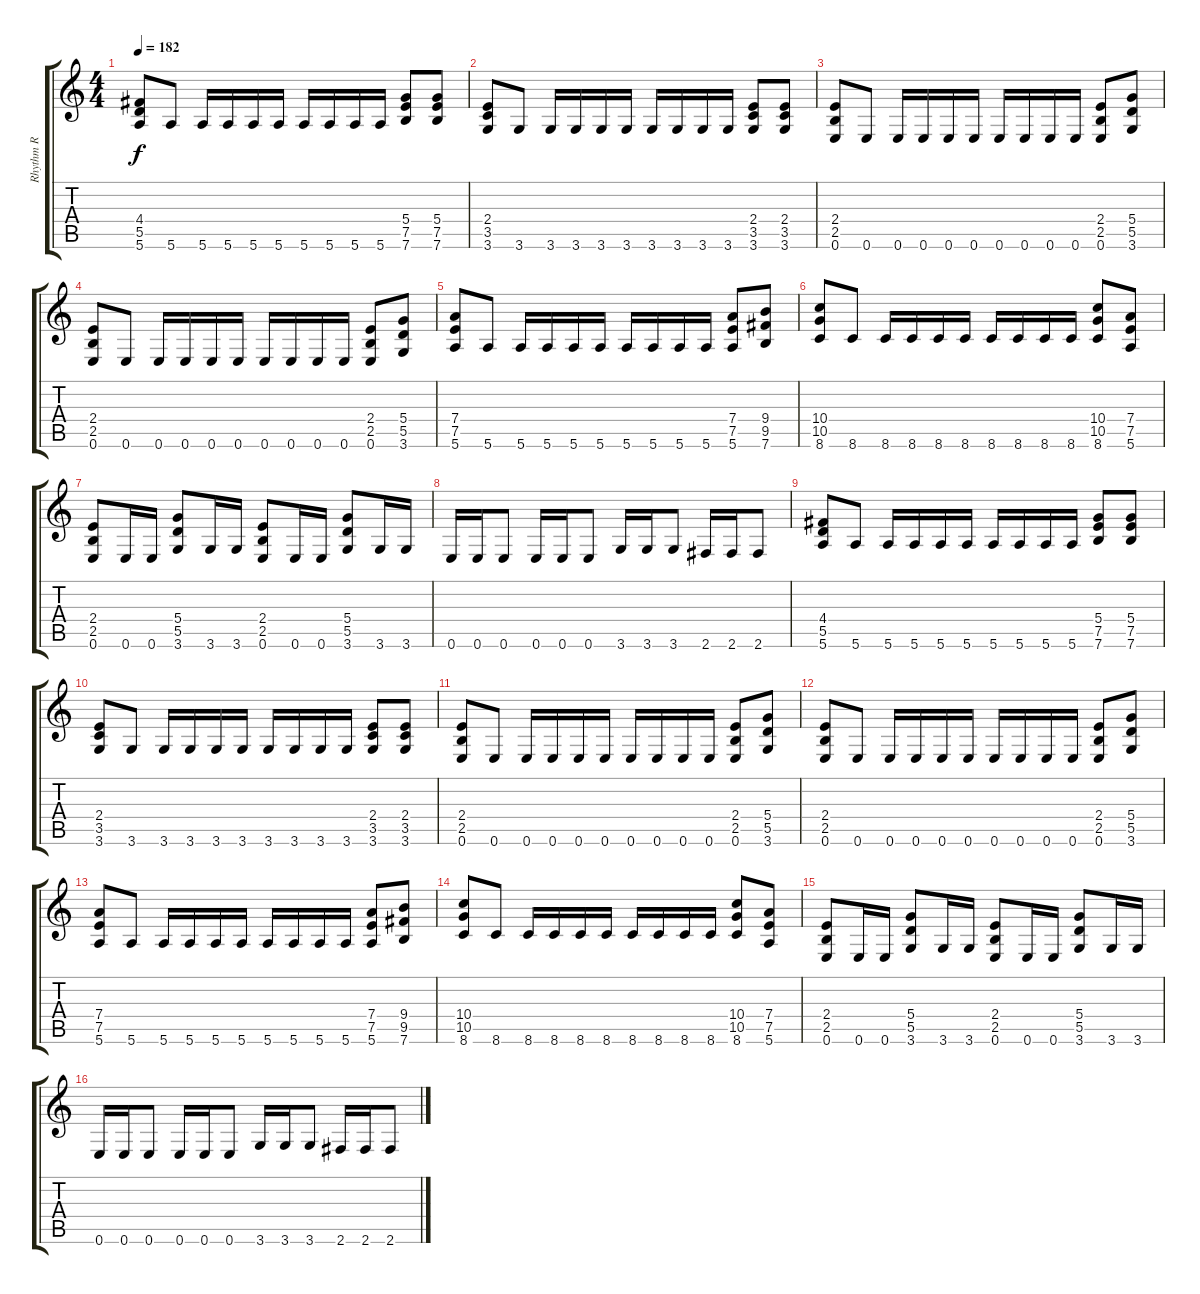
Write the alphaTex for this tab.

\track ("Rhythm R" "Rhythm R") {instrument distortionguitar}
\staff {score tabs}
\tuning (E4 B3 G3 D3 A2 E2) {hide}
\ts (4 4)
\tempo 182
\clef g2
\ks c
(4.4 5.5 5.6).8{dy f volume 16 balance 14} 5.6.8 5.6.16 5.6.16 5.6.16 5.6.16 5.6.16 5.6.16 5.6.16 5.6.16 (5.4 7.5 7.6).8 (5.4 7.5 7.6).8 |
(2.4 3.5 3.6).8 3.6.8 3.6.16 3.6.16 3.6.16 3.6.16 3.6.16 3.6.16 3.6.16 3.6.16 (2.4 3.5 3.6).8 (2.4 3.5 3.6).8 |
(2.4 2.5 0.6).8 0.6.8 0.6.16 0.6.16 0.6.16 0.6.16 0.6.16 0.6.16 0.6.16 0.6.16 (2.4 2.5 0.6).8 (5.4 5.5 3.6).8 |
(2.4 2.5 0.6).8 0.6.8 0.6.16 0.6.16 0.6.16 0.6.16 0.6.16 0.6.16 0.6.16 0.6.16 (2.4 2.5 0.6).8 (5.4 5.5 3.6).8 |
(7.4 7.5 5.6).8 5.6.8 5.6.16 5.6.16 5.6.16 5.6.16 5.6.16 5.6.16 5.6.16 5.6.16 (7.4 7.5 5.6).8 (9.4 9.5 7.6).8 |
(10.4 10.5 8.6).8 8.6.8 8.6.16 8.6.16 8.6.16 8.6.16 8.6.16 8.6.16 8.6.16 8.6.16 (10.4 10.5 8.6).8 (7.4 7.5 5.6).8 |
(2.4 2.5 0.6).8 0.6.16 0.6.16 (5.4 5.5 3.6).8 3.6.16 3.6.16 (2.4 2.5 0.6).8 0.6.16 0.6.16 (5.4 5.5 3.6).8 3.6.16 3.6.16 |
0.6.16 0.6.16 0.6.8 0.6.16 0.6.16 0.6.8 3.6.16 3.6.16 3.6.8 2.6.16 2.6.16 2.6.8 |
(4.4 5.5 5.6).8{volume 16} 5.6.8 5.6.16 5.6.16 5.6.16 5.6.16 5.6.16 5.6.16 5.6.16 5.6.16 (5.4 7.5 7.6).8 (5.4 7.5 7.6).8 |
(2.4 3.5 3.6).8 3.6.8 3.6.16 3.6.16 3.6.16 3.6.16 3.6.16 3.6.16 3.6.16 3.6.16 (2.4 3.5 3.6).8 (2.4 3.5 3.6).8 |
(2.4 2.5 0.6).8 0.6.8 0.6.16 0.6.16 0.6.16 0.6.16 0.6.16 0.6.16 0.6.16 0.6.16 (2.4 2.5 0.6).8 (5.4 5.5 3.6).8 |
(2.4 2.5 0.6).8 0.6.8 0.6.16 0.6.16 0.6.16 0.6.16 0.6.16 0.6.16 0.6.16 0.6.16 (2.4 2.5 0.6).8 (5.4 5.5 3.6).8 |
(7.4 7.5 5.6).8 5.6.8 5.6.16 5.6.16 5.6.16 5.6.16 5.6.16 5.6.16 5.6.16 5.6.16 (7.4 7.5 5.6).8 (9.4 9.5 7.6).8 |
(10.4 10.5 8.6).8 8.6.8 8.6.16 8.6.16 8.6.16 8.6.16 8.6.16 8.6.16 8.6.16 8.6.16 (10.4 10.5 8.6).8 (7.4 7.5 5.6).8 |
(2.4 2.5 0.6).8 0.6.16 0.6.16 (5.4 5.5 3.6).8 3.6.16 3.6.16 (2.4 2.5 0.6).8 0.6.16 0.6.16 (5.4 5.5 3.6).8 3.6.16 3.6.16 |
0.6.16 0.6.16 0.6.8 0.6.16 0.6.16 0.6.8 3.6.16 3.6.16 3.6.8 2.6.16 2.6.16 2.6.8
